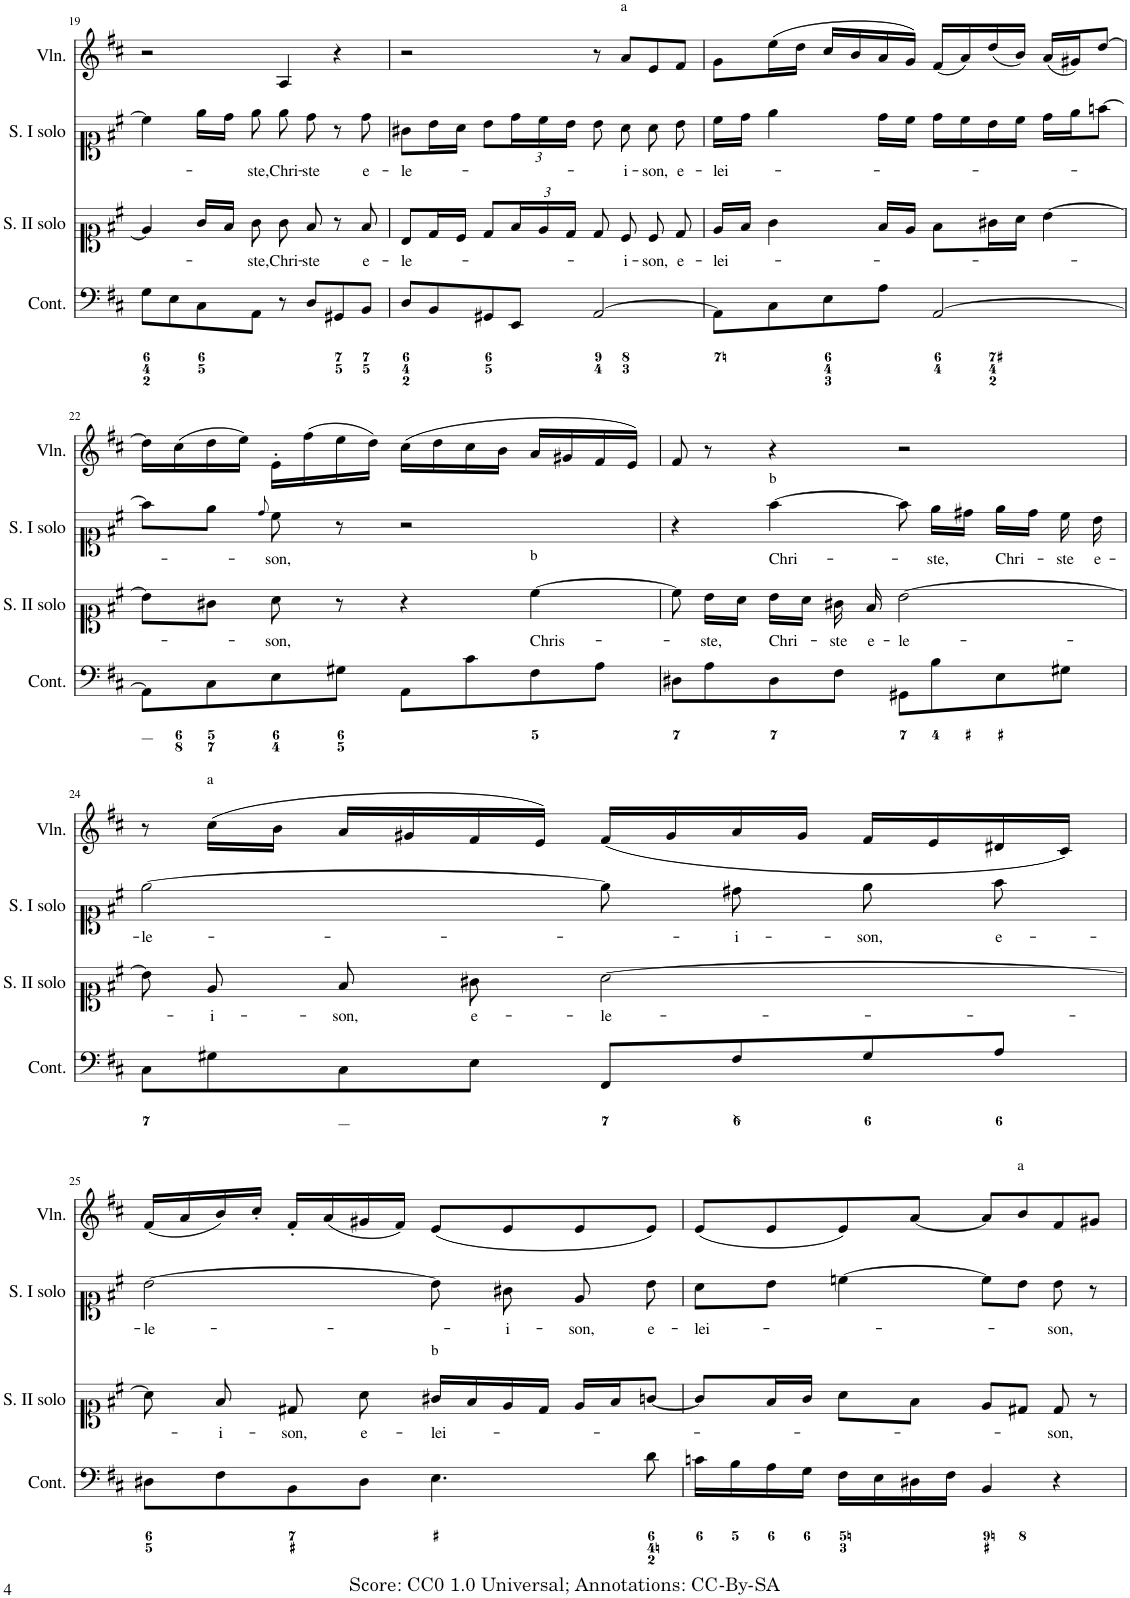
**kern	**kern	**text	**kern	**text	**kern
*part4	*part3	*part3	*part2	*part2	*part1
*staff4	*staff3	*staff3	*staff2	*staff2	*staff1
*I"Continuo	*I"Soprano II solo	*	*I"Soprano I solo	*	*I"Violino I &amp; II
*I'Cont.	*I'S. II solo	*	*I'S. I solo	*	*I'Vln.
!!LO:PB:g=z
*clefF4	*clefC1	*	*clefC1	*	*clefG2
*	*	*	*Trd-7c-12	*	*
*k[f#c#]	*k[f#c#]	*	*k[f#c#]	*	*k[f#c#]
*M4/4	*M4/4	*	*M4/4	*	*M4/4
*met(c)	*met(c)	*	*met(c)	*	*met(c)
=19	=19	=19	=19	=19	=19
8G\L	4e/]	.	4cc#\]	.	2r
8E\	.	.	.	.	.
8C#\	16g/LL	.	16ee\LL	.	.
.	16f#/JJ	.	16dd\JJ	.	.
!	!	!LO:LY:b	!	!LO:LY:b	!
8AA\J	8g\	-ste,	8ee\	-ste,	.
!	!	!LO:LY:b	!	!LO:LY:b	!
8r	8g\	Chri-	8ee\	Chri-	4A/
!	!	!LO:LY:b	!	!LO:LY:b	!
8D/L	8f#/	-ste	8dd\	-ste	.
8GG#X/	8r	.	8r	.	4r
!	!	!LO:LY:b	!	!LO:LY:b	!
8BB/J	8f#/	e-	8dd\	e-	.
=20	=20	=20	=20	=20	=20
!	!	!LO:LY:b	!	!LO:LY:b	!
8D/L	8B/L	-le-	8g#X\L	-le-	2r
8BB/	16d/L	.	16b\L	.	.
.	16c#/JJ	.	16a\JJ	.	.
8GG#X/	8d/L	.	8b\L	.	.
*	*Xbrackettup	*	*Xbrackettup	*	*
8EE/J	24f#/L	.	24dd\L	.	.
.	24e/	.	24cc#\	.	.
.	24d/JJ	.	24b\JJ	.	.
[2AA/	8d/	.	8b\	.	8r
!	!	!	!	!	!LO:TX:a:t=a
!	!	!LO:LY:b	!	!LO:LY:b	!
.	8c#/	-i-	8a\	-i-	8a/L
!	!	!LO:LY:b	!	!LO:LY:b	!
.	8c#/	-son,	8a\	-son,	8e/
!	!	!LO:LY:b	!	!LO:LY:b	!
.	8d/	e-	8b\	e-	8f#/J
=21	=21	=21	=21	=21	=21
!	!	!LO:LY:b	!	!LO:LY:b	!
8AA\L]	16e/LL	-lei-	16cc#\LL	-lei-	8g\L
.	16f#/JJ	.	16dd\JJ	.	.
8C#\	4g\	.	4ee\	.	(16ee\L
.	.	.	.	.	16dd\JJ
8E\	.	.	.	.	16cc#/LL
.	.	.	.	.	16b/
8A\J	16f#/LL	.	16dd\LL	.	16a/
.	16e/JJ	.	16cc#\JJ	.	16g/JJ)
[2AA/	8f#\L	.	16dd\LL	.	(16f#/LL
.	.	.	16cc#\	.	16a/)
.	16g#X\L	.	16b\	.	(16dd/
.	16a\JJ	.	16cc#\JJ	.	16b/JJ)
.	[4b\	.	16dd\LL	.	(16a/LL
.	.	.	16ee\J	.	16g#X/J)
.	.	.	[8ffn\J	.	[8dd/J
!!LO:LB:g=z
=22	=22	=22	=22	=22	=22
8AA\L]	8b\L]	.	8ff\L]	.	16dd\LL]
.	.	.	.	.	(16cc#\
8C#\	8g#X\J	.	8ee\J	.	16dd\
.	.	.	.	.	16ee\JJ)
.	.	.	8qdd/	.	.
!	!	!LO:LY:b	!	!LO:LY:b	!
8E\	8a\	-son,	8cc#\	-son,	16e'\LL
.	.	.	.	.	(16ff#\
8G#X\J	8r	.	8r	.	16ee\
.	.	.	.	.	16dd\JJ)
8AA\L	4r	.	2r	.	(16cc#\LL
.	.	.	.	.	16dd\
8c#\	.	.	.	.	16cc#\
.	.	.	.	.	16b\JJ
!	!LO:TX:a:t=b	!	!	!	!
!	!	!LO:LY:b	!	!	!
8F#\	[4cc#\	Chris-	.	.	16a/LL
.	.	.	.	.	16g#X/
8A\J	.	.	.	.	16f#/
.	.	.	.	.	16e/JJ)
=23	=23	=23	=23	=23	=23
8D#X\L	8cc#\]	.	4r	.	8f#/
!	!	!LO:LY:b	!	!	!
8A\	16b\LL	-ste,	.	.	8r
.	16a\JJ	.	.	.	.
!	!	!	!LO:TX:a:t=b	!	!
!	!	!LO:LY:b	!	!LO:LY:b	!
8D#\	16b\LL	Chri-	[4ff#\	Chri-	4r
.	16a\JJ	.	.	.	.
!	!	!LO:LY:b	!	!	!
8F#\J	16g#X\	-ste	.	.	.
!	!	!LO:LY:b	!	!	!
.	16f#/	e-	.	.	.
!	!	!LO:LY:b	!	!	!
8GG#X\L	[2b\	-le-	8ff#\]	.	2r
!	!	!	!	!LO:LY:b	!
8B\	.	.	16ee\LL	-ste,	.
.	.	.	16dd#X\JJ	.	.
!	!	!	!	!LO:LY:b	!
8E\	.	.	16ee\LL	Chri-	.
.	.	.	16dd#\JJ	.	.
!	!	!	!	!LO:LY:b	!
8G#X\J	.	.	16cc#\	-ste	.
!	!	!	!	!LO:LY:b	!
.	.	.	16b\	e-	.
!!LO:LB:g=z
=24	=24	=24	=24	=24	=24
!	!	!	!	!LO:LY:b	!
8C#\L	8b\]	.	[2ee\	-le-	8r
!	!	!	!	!	!LO:TX:a:t=a
!	!	!LO:LY:b	!	!	!
8G#X\	8e/	-i-	.	.	(16cc#\LL
.	.	.	.	.	16b\JJ
!	!	!LO:LY:b	!	!	!
8C#\	8f#/	-son,	.	.	16a/LL
.	.	.	.	.	16g#X/
!	!	!LO:LY:b	!	!	!
8E\J	8g#X\	e-	.	.	16f#/
.	.	.	.	.	16e/JJ)
!	!	!LO:LY:b	!	!	!
8FF#/L	[2a\	-le-	8ee\]	.	(16f#/LL
.	.	.	.	.	16g#/
!	!	!	!	!LO:LY:b	!
8F#/	.	.	8dd#X\	-i-	16a/
.	.	.	.	.	16g#/JJ
!	!	!	!	!LO:LY:b	!
8G#/	.	.	8ee\	-son,	16f#/LL
.	.	.	.	.	16e/
!	!	!	!	!LO:LY:b	!
8A/J	.	.	8ff#\	e-	16d#X/
.	.	.	.	.	16c#/JJ)
!!LO:LB:g=z
=25	=25	=25	=25	=25	=25
!	!	!	!	!LO:LY:b	!
8D#X\L	8a\]	.	[2b\	-le-	(16f#/LL
.	.	.	.	.	16a/
!	!	!LO:LY:b	!	!	!
8F#\	8f#/	-i-	.	.	16b/)
.	.	.	.	.	16cc#'/JJ
!	!	!LO:LY:b	!	!	!
8BB\	8d#X/	-son,	.	.	16f#'/LL
.	.	.	.	.	(16a/
!	!	!LO:LY:b	!	!	!
8D#\J	8a\	e-	.	.	16g#X/
.	.	.	.	.	16f#/JJ)
!	!LO:TX:a:t=b	!	!	!	!
!	!	!LO:LY:b	!	!	!
4.E\	16g#X/LL	-lei-	8b\]	.	(8e/L
.	16f#/	.	.	.	.
!	!	!	!	!LO:LY:b	!
.	16e/	.	8g#X\	-i-	8e/
.	16d#/JJ	.	.	.	.
!	!	!	!	!LO:LY:b	!
.	16e/LL	.	8e/	-son,	8e/
.	16f#/J	.	.	.	.
!	!	!	!	!LO:LY:b	!
8d\	[8gn/J	.	8b\	e-	8e/J)
=26	=26	=26	=26	=26	=26
!	!	!	!	!LO:LY:b	!
16cn\LL	8g/L]	.	8a\L	-lei-	(8e/L
16B\	.	.	.	.	.
16A\	16f#/L	.	8b\J	.	8e/
16G\JJ	16g/JJ	.	.	.	.
16F#\LL	8a\L	.	[4ccn\	.	8e/)
16E\	.	.	.	.	.
16D#X\	8f#\J	.	.	.	[8a/J
16F#\JJ	.	.	.	.	.
4BB/	8e/L	.	8cc\L]	.	8a/L]
!	!	!	!	!	!LO:TX:a:t=a
.	8d#X/J	.	8b\J	.	8b/
!	!	!LO:LY:b	!	!LO:LY:b	!
4r	8d#/	-son,	8b\	-son,	8f#/
.	8r	.	8r	.	8g#X/J
=	=	=	=	=	=
*-	*-	*-	*-	*-	*-
